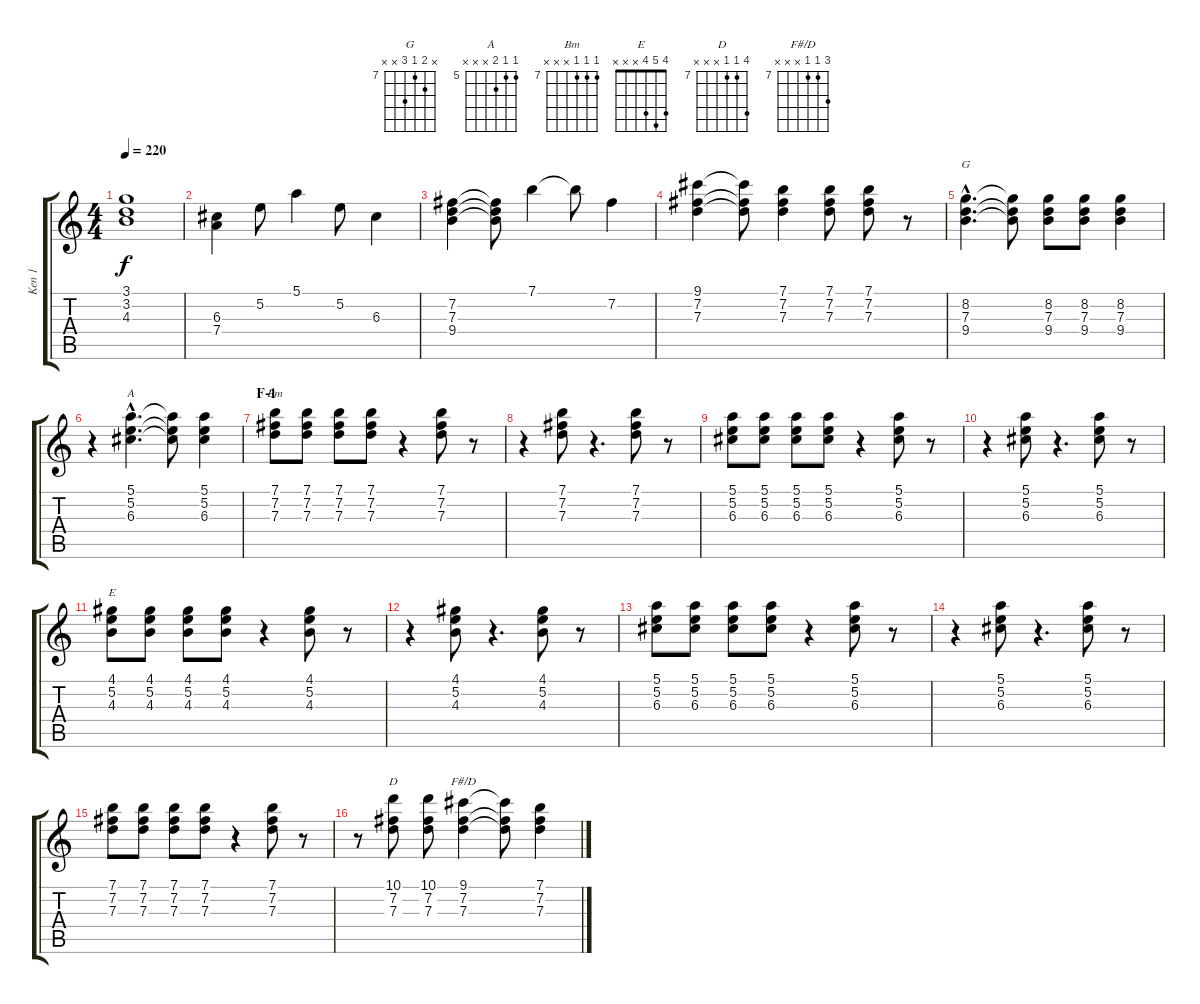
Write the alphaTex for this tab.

\track ("Ken 1" "Ken 1") {instrument electricguitarjazz}
\staff {score tabs}
\tuning (E4 B3 G3 D3 A2 E2) {hide}
\chord ("G" x 8 7 9 x x) {firstfret 7}
\chord ("A" 5 5 6 x x x) {firstfret 5}
\chord ("Bm" 7 7 7 x x x) {firstfret 7}
\chord ("E" 4 5 4 x x x)
\chord ("D" 10 7 7 x x x) {firstfret 7}
\chord ("F#/D" 9 7 7 x x x) {firstfret 7}
\ts (4 4)
\tempo 220
\clef g2
\ks c
(3.1 3.2 4.3).1{dy f} |
(6.3 7.4).4 5.2.8 5.1.4 5.2.8 6.3.4 |
(7.2 7.3 9.4).4 (7.2{t} 7.3{t} 9.4{t}).8 7.1.4 7.1{t}.8 7.2.4 |
(9.1 7.2 7.3).4 (9.1{t} 7.2{t} 7.3{t}).8 (7.1 7.2 7.3).4 (7.1 7.2 7.3).8 (7.1 7.2 7.3).8 r.8 |
(8.2{hac} 7.3{hac} 9.4{hac}).4{d ch "G"} (8.2{t} 7.3{t} 9.4{t}).8 (8.2 7.3 9.4).8 (8.2 7.3 9.4).8 (8.2 7.3 9.4).4 |
r.4 (5.1{hac} 5.2{hac} 6.3{hac}).4{d ch "A"} (5.1{t} 5.2{t} 6.3{t}).8 (5.1 5.2 6.3).4 |
\section ("" "F-1")
(7.1 7.2 7.3).8{ch "Bm"} (7.1 7.2 7.3).8 (7.1 7.2 7.3).8 (7.1 7.2 7.3).8 r.4 (7.1 7.2 7.3).8 r.8 |
r.4 (7.1 7.2 7.3).8 r.4{d} (7.1 7.2 7.3).8 r.8 |
(5.1 5.2 6.3).8 (5.1 5.2 6.3).8 (5.1 5.2 6.3).8 (5.1 5.2 6.3).8 r.4 (5.1 5.2 6.3).8 r.8 |
r.4 (5.1 5.2 6.3).8 r.4{d} (5.1 5.2 6.3).8 r.8 |
(4.1 5.2 4.3).8{ch "E"} (4.1 5.2 4.3).8 (4.1 5.2 4.3).8 (4.1 5.2 4.3).8 r.4 (4.1 5.2 4.3).8 r.8 |
r.4 (4.1 5.2 4.3).8 r.4{d} (4.1 5.2 4.3).8 r.8 |
(5.1 5.2 6.3).8 (5.1 5.2 6.3).8 (5.1 5.2 6.3).8 (5.1 5.2 6.3).8 r.4 (5.1 5.2 6.3).8 r.8 |
r.4 (5.1 5.2 6.3).8 r.4{d} (5.1 5.2 6.3).8 r.8 |
(7.1 7.2 7.3).8 (7.1 7.2 7.3).8 (7.1 7.2 7.3).8 (7.1 7.2 7.3).8 r.4 (7.1 7.2 7.3).8 r.8 |
r.8 (10.1 7.2 7.3).8{ch "D"} (10.1 7.2 7.3).8 (9.1 7.2 7.3).4{ch "F#/D"} (9.1{t} 7.2{t} 7.3{t}).8 (7.1 7.2 7.3).4
